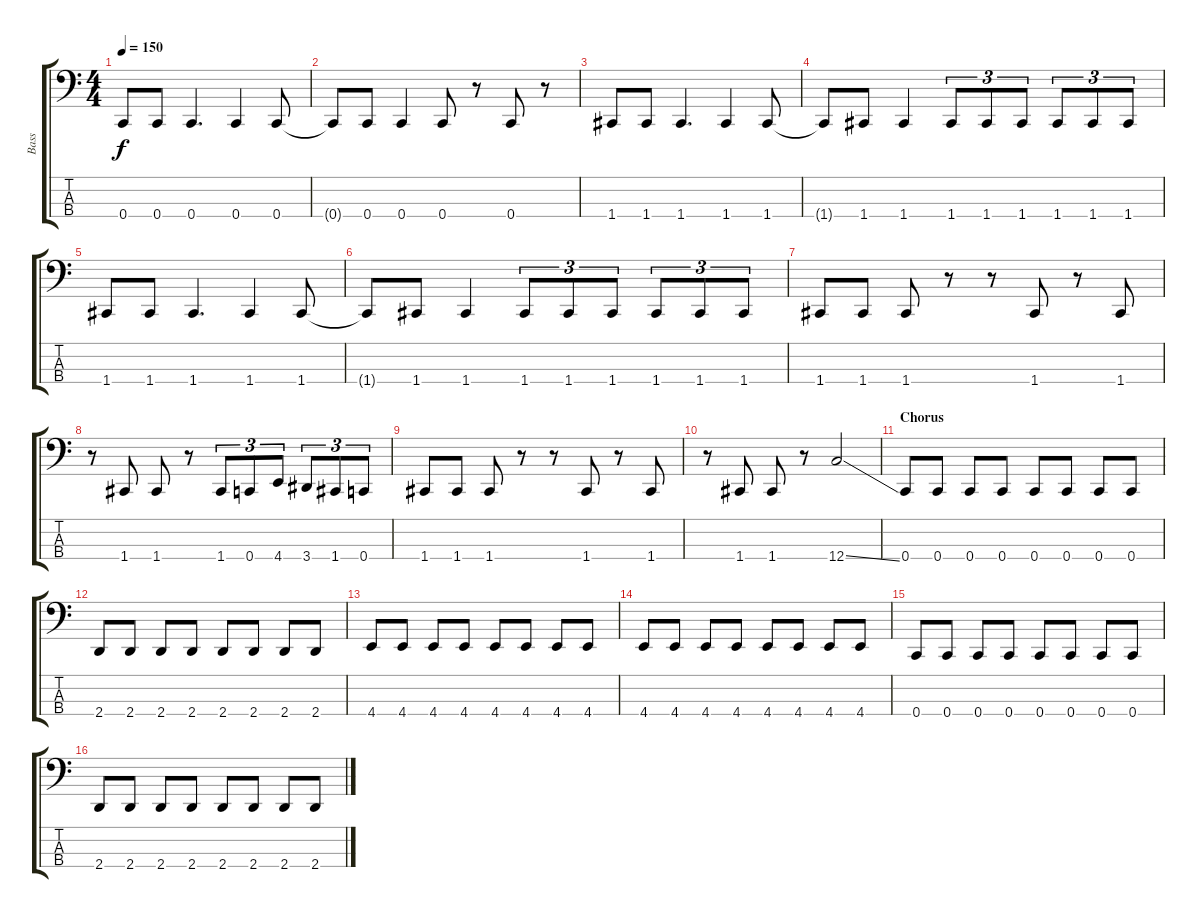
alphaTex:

\track ("Bass" "Bass") {instrument electricbassfinger}
\staff {score tabs}
\tuning (F2 C2 G1 C1) {hide}
\ts (4 4)
\tempo 150
\clef f4
\ks c
0.4.8{dy f} 0.4.8 0.4.4{d} 0.4.4 0.4.8 |
0.4{t}.8 0.4.8 0.4.4 0.4.8 r.8 0.4.8 r.8 |
1.4.8 1.4.8 1.4.4{d} 1.4.4 1.4.8 |
1.4{t}.8 1.4.8 1.4.4 1.4.8{tu (3 2)} 1.4.8{tu (3 2)} 1.4.8{tu (3 2)} 1.4.8{tu (3 2)} 1.4.8{tu (3 2)} 1.4.8{tu (3 2)} |
1.4.8 1.4.8 1.4.4{d} 1.4.4 1.4.8 |
1.4{t}.8 1.4.8 1.4.4 1.4.8{tu (3 2)} 1.4.8{tu (3 2)} 1.4.8{tu (3 2)} 1.4.8{tu (3 2)} 1.4.8{tu (3 2)} 1.4.8{tu (3 2)} |
1.4.8 1.4.8 1.4.8 r.8 r.8 1.4.8 r.8 1.4.8 |
r.8 1.4.8 1.4.8 r.8 1.4.8{tu (3 2)} 0.4.8{tu (3 2)} 4.4.8{tu (3 2)} 3.4.8{tu (3 2)} 1.4.8{tu (3 2)} 0.4.8{tu (3 2)} |
1.4.8 1.4.8 1.4.8 r.8 r.8 1.4.8 r.8 1.4.8 |
r.8 1.4.8 1.4.8 r.8 12.4{ss}.2 |
\section ("" "Chorus")
0.4.8 0.4.8 0.4.8 0.4.8 0.4.8 0.4.8 0.4.8 0.4.8 |
2.4.8 2.4.8 2.4.8 2.4.8 2.4.8 2.4.8 2.4.8 2.4.8 |
4.4.8 4.4.8 4.4.8 4.4.8 4.4.8 4.4.8 4.4.8 4.4.8 |
4.4.8 4.4.8 4.4.8 4.4.8 4.4.8 4.4.8 4.4.8 4.4.8 |
0.4.8 0.4.8 0.4.8 0.4.8 0.4.8 0.4.8 0.4.8 0.4.8 |
2.4.8 2.4.8 2.4.8 2.4.8 2.4.8 2.4.8 2.4.8 2.4.8
